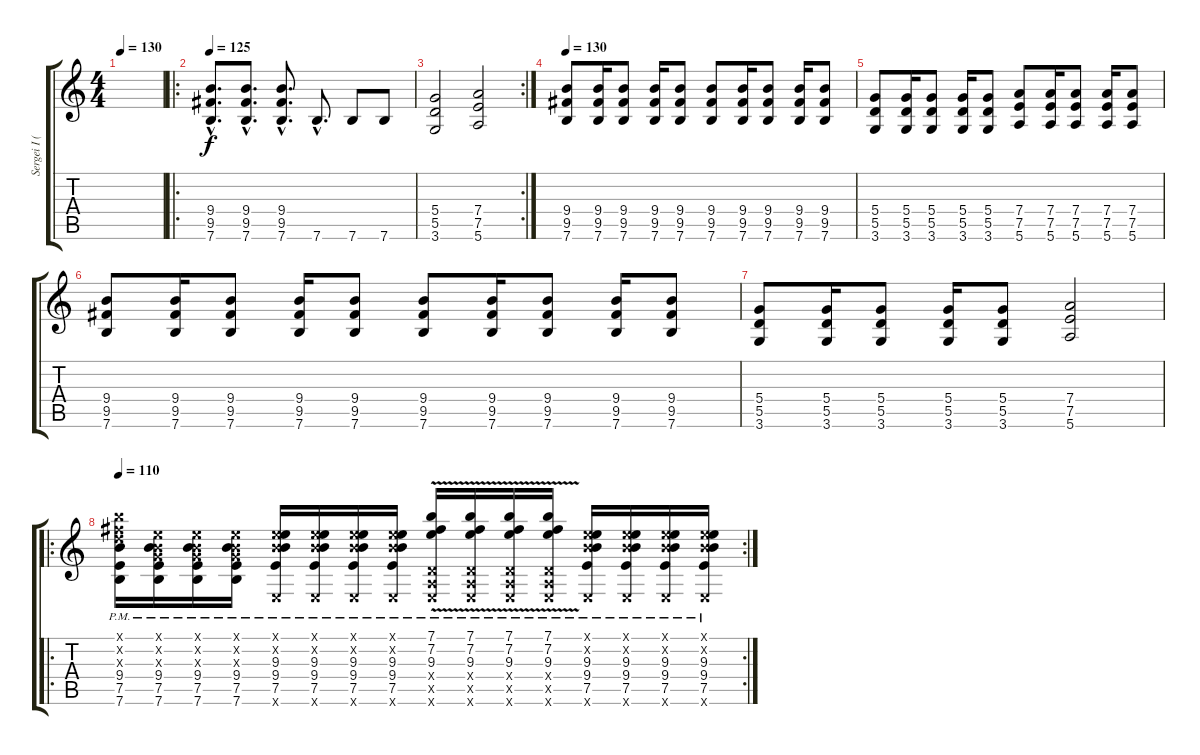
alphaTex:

\track ("Sergei I (FOCUS-GUITAR)" "Sergei I (") {instrument distortionguitar}
\staff {score tabs}
\tuning (E4 B3 G3 D3 A2 E2) {hide}
\ts (4 4)
\tempo 130
\tempo 120
\tempo 130
\clef g2
\ks c
|
\ro
\tempo 125
(9.4{hac} 9.5{hac} 7.6{hac}).8{d} (9.4{hac} 9.5{hac} 7.6{hac}).8{d} (9.4{hac} 9.5{hac} 7.6{hac}).8{d} 7.6{hac}.8{d} 7.6.8 7.6.8 |
\rc 2
(5.4 5.5 3.6).2 (7.4 7.5 5.6).2 |
\tempo 130
(9.4 9.5 7.6).8 (9.4 9.5 7.6).16 (9.4 9.5 7.6).8 (9.4 9.5 7.6).16 (9.4 9.5 7.6).8 (9.4 9.5 7.6).8 (9.4 9.5 7.6).16 (9.4 9.5 7.6).8 (9.4 9.5 7.6).16 (9.4 9.5 7.6).8 |
(5.4 5.5 3.6).8 (5.4 5.5 3.6).16 (5.4 5.5 3.6).8 (5.4 5.5 3.6).16 (5.4 5.5 3.6).8 (7.4 7.5 5.6).8 (7.4 7.5 5.6).16 (7.4 7.5 5.6).8 (7.4 7.5 5.6).16 (7.4 7.5 5.6).8 |
(9.4 9.5 7.6).8 (9.4 9.5 7.6).16 (9.4 9.5 7.6).8 (9.4 9.5 7.6).16 (9.4 9.5 7.6).8 (9.4 9.5 7.6).8 (9.4 9.5 7.6).16 (9.4 9.5 7.6).8 (9.4 9.5 7.6).16 (9.4 9.5 7.6).8 |
(5.4 5.5 3.6).8 (5.4 5.5 3.6).16 (5.4 5.5 3.6).8 (5.4 5.5 3.6).16 (5.4 5.5 3.6).8 (7.4 7.5 5.6).2 |
\ro
\rc 2
\tempo 110
(7.1{x} 7.2{x} 7.3{x} 9.4{pm} 7.5{pm} 7.6{pm}).16 (0.1{x} 0.2{x} 0.3{x} 9.4{pm} 7.5 7.6).16 (0.1{x} 0.2{x} 0.3{x} 9.4{pm} 7.5{pm} 7.6{pm}).16 (0.1{x} 0.2{x} 0.3{x} 9.4{pm} 7.5{pm} 7.6{pm}).16 (0.1{x} 0.2{x} 9.3{pm} 9.4{pm} 7.5{pm} 0.6{x}).16 (0.1{x} 0.2{x} 9.3{pm} 9.4{pm} 7.5{pm} 0.6{x}).16 (0.1{x} 0.2{x} 9.3{pm} 9.4{pm} 7.5{pm} 0.6{x}).16 (0.1{x} 0.2{x} 9.3{pm} 9.4{pm} 7.5{pm} 0.6{x}).16 (7.1{v} 7.2{pm} 9.3{pm} 0.4{x} 0.5{x} 0.6{x}).16 (7.1{v} 7.2{pm} 9.3{pm} 0.4{x} 0.5{x} 0.6{x}).16 (7.1{v} 7.2{pm} 9.3{pm} 0.4{x} 0.5{x} 0.6{x}).16 (7.1{v} 7.2{pm} 9.3{pm} 0.4{x} 0.5{x} 0.6{x}).16 (0.1{x} 0.2{x} 9.3{pm} 9.4{pm} 7.5{pm} 0.6{x}).16 (0.1{x} 0.2{x} 9.3{pm} 9.4{pm} 7.5{pm} 0.6{x}).16 (0.1{x} 0.2{x} 9.3{pm} 9.4{pm} 7.5{pm} 0.6{x}).16 (0.1{x} 0.2{x} 9.3{pm} 9.4{pm} 7.5{pm} 0.6{x}).16
